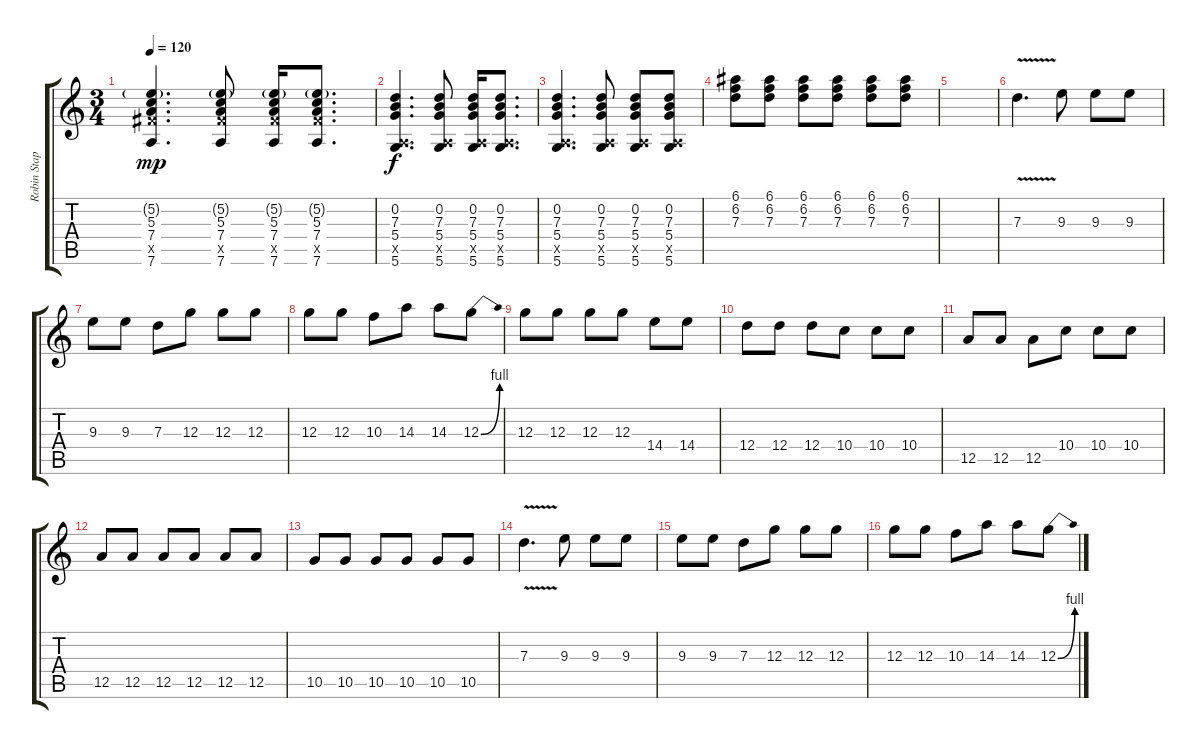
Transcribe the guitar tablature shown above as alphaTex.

\track ("Robin Staps (lead)" "Robin Stap") {instrument electricguitarjazz}
\staff {score tabs}
\tuning (E4 B3 G3 D3 A2 D2) {hide}
\ts (3 4)
\tempo 120
\clef g2
\ks c
(5.2{g} 5.3 7.4 9.5{x} 7.6).4{d dy mp} (5.2{g} 5.3 7.4 9.5{x} 7.6).8 (5.2{g} 5.3 7.4 9.5{x} 7.6).16 (5.2{g} 5.3 7.4 9.5{x} 7.6).8{d} |
(0.2 7.3 5.4 0.5{x} 5.6).4{d dy f} (0.2 7.3 5.4 0.5{x} 5.6).8 (0.2 7.3 5.4 0.5{x} 5.6).16 (0.2 7.3 5.4 0.5{x} 5.6).8{d} |
(0.2 7.3 5.4 0.5{x} 5.6).4{d} (0.2 7.3 5.4 0.5{x} 5.6).8 (0.2 7.3 5.4 0.5{x} 5.6).8 (0.2 7.3 5.4 0.5{x} 5.6).8 |
(6.1 6.2 7.3).8 (6.1 6.2 7.3).8 (6.1 6.2 7.3).8 (6.1 6.2 7.3).8 (6.1 6.2 7.3).8 (6.1 6.2 7.3).8 |
|
7.3{v}.4{d} 9.3.8 9.3.8 9.3.8 |
9.3.8 9.3.8 7.3.8 12.3.8 12.3.8 12.3.8 |
12.3.8 12.3.8 10.3.8 14.3.8 14.3.8 12.3{be (bend 0 0 60 4)}.8 |
12.3.8 12.3.8 12.3.8 12.3.8 14.4.8 14.4.8 |
12.4.8 12.4.8 12.4.8 10.4.8 10.4.8 10.4.8 |
12.5.8 12.5.8 12.5.8 10.4.8 10.4.8 10.4.8 |
12.5.8 12.5.8 12.5.8 12.5.8 12.5.8 12.5.8 |
10.5.8 10.5.8 10.5.8 10.5.8 10.5.8 10.5.8 |
7.3{v}.4{d} 9.3.8 9.3.8 9.3.8 |
9.3.8 9.3.8 7.3.8 12.3.8 12.3.8 12.3.8 |
12.3.8 12.3.8 10.3.8 14.3.8 14.3.8 12.3{be (bend 0 0 60 4)}.8
